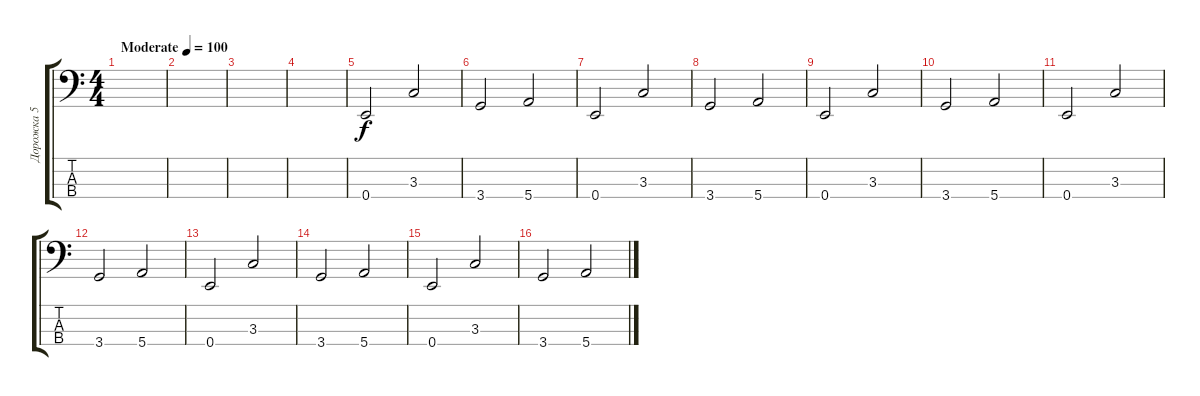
\track ("Дорожка 5" "Дорожка 5") {instrument electricbasspick}
\staff {score tabs}
\tuning (G2 D2 A1 E1) {hide}
\ts (4 4)
\tempo (100 "Moderate")
\clef f4
\ks c
|
|
|
|
0.4.2 3.3.2 |
3.4.2 5.4.2 |
0.4.2 3.3.2 |
3.4.2 5.4.2 |
0.4.2 3.3.2 |
3.4.2 5.4.2 |
0.4.2 3.3.2 |
3.4.2 5.4.2 |
0.4.2 3.3.2 |
3.4.2 5.4.2 |
0.4.2 3.3.2 |
3.4.2 5.4.2
